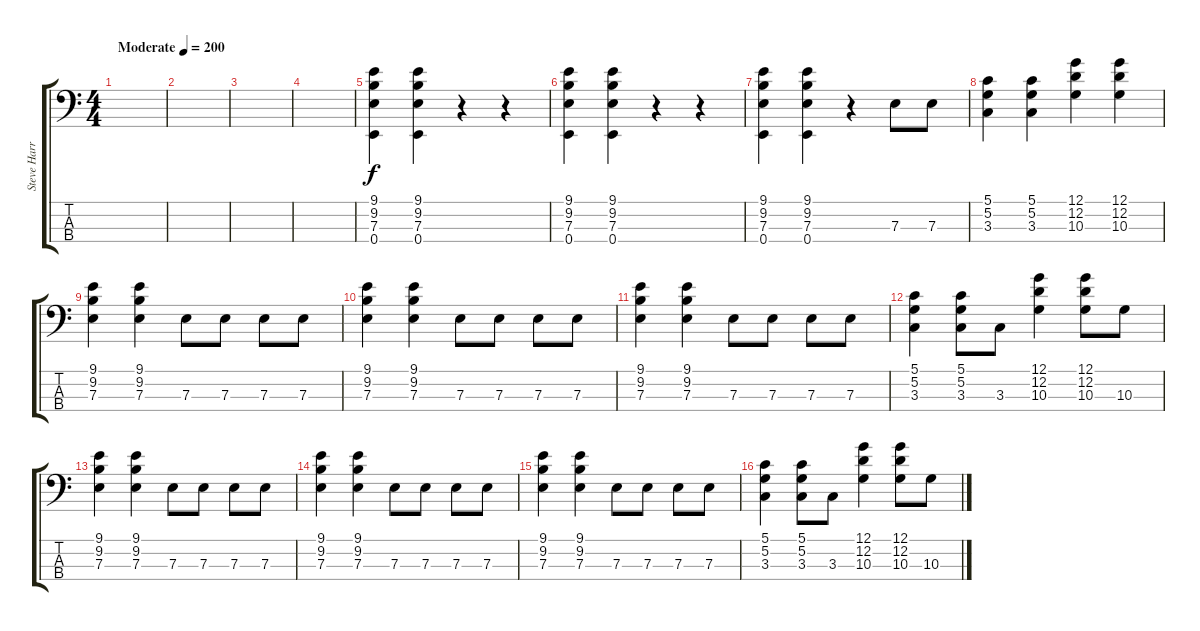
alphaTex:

\track ("Steve Harris" "Steve Harr") {instrument slapbass2}
\staff {score tabs}
\tuning (G2 D2 A1 E1) {hide}
\ts (4 4)
\tempo (200 "Moderate")
\clef f4
\ks c
|
|
|
|
(9.1 9.2 7.3 0.4).4 (9.1 9.2 7.3 0.4).4 r.4 r.4 |
(9.1 9.2 7.3 0.4).4 (9.1 9.2 7.3 0.4).4 r.4 r.4 |
(9.1 9.2 7.3 0.4).4 (9.1 9.2 7.3 0.4).4 r.4 7.3.8 7.3.8 |
(5.1 5.2 3.3).4 (5.1 5.2 3.3).4 (12.1 12.2 10.3).4 (12.1 12.2 10.3).4 |
(9.1 9.2 7.3).4 (9.1 9.2 7.3).4 7.3.8 7.3.8 7.3.8 7.3.8 |
(9.1 9.2 7.3).4 (9.1 9.2 7.3).4 7.3.8 7.3.8 7.3.8 7.3.8 |
(9.1 9.2 7.3).4 (9.1 9.2 7.3).4 7.3.8 7.3.8 7.3.8 7.3.8 |
(5.1 5.2 3.3).4 (5.1 5.2 3.3).8 3.3.8 (12.1 12.2 10.3).4 (12.1 12.2 10.3).8 10.3.8 |
(9.1 9.2 7.3).4 (9.1 9.2 7.3).4 7.3.8 7.3.8 7.3.8 7.3.8 |
(9.1 9.2 7.3).4 (9.1 9.2 7.3).4 7.3.8 7.3.8 7.3.8 7.3.8 |
(9.1 9.2 7.3).4 (9.1 9.2 7.3).4 7.3.8 7.3.8 7.3.8 7.3.8 |
(5.1 5.2 3.3).4 (5.1 5.2 3.3).8 3.3.8 (12.1 12.2 10.3).4 (12.1 12.2 10.3).8 10.3.8
